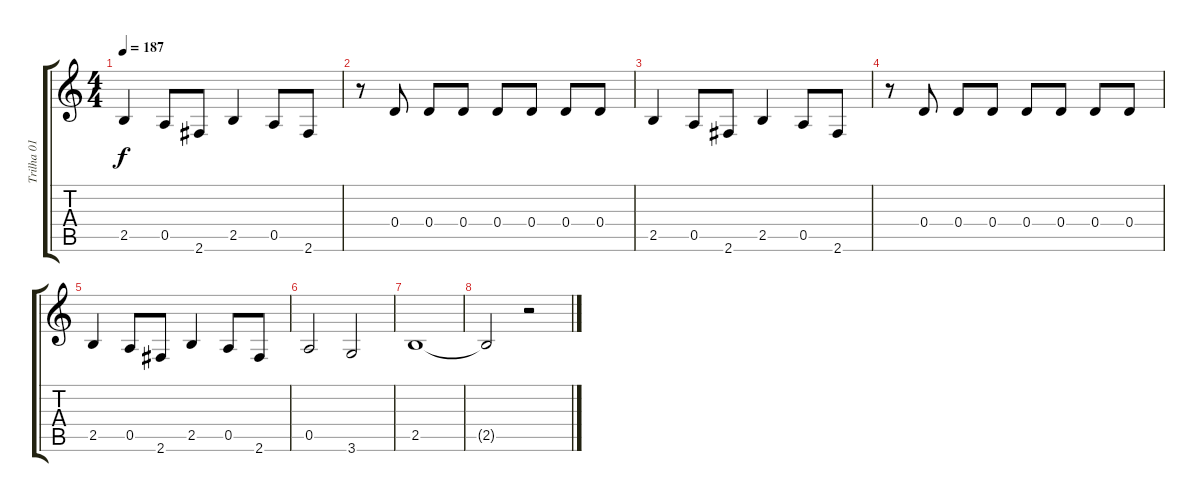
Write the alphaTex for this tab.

\track ("Trilha 01" "Trilha 01") {instrument distortionguitar}
\staff {score tabs}
\tuning (E4 B3 G3 D3 A2 E2) {hide}
\ts (4 4)
\tempo 187
\clef g2
\ks c
2.5.4{dy f} 0.5.8 2.6.8 2.5.4 0.5.8 2.6.8 |
r.8 0.4.8 0.4.8 0.4.8 0.4.8 0.4.8 0.4.8 0.4.8 |
2.5.4 0.5.8 2.6.8 2.5.4 0.5.8 2.6.8 |
r.8 0.4.8 0.4.8 0.4.8 0.4.8 0.4.8 0.4.8 0.4.8 |
2.5.4 0.5.8 2.6.8 2.5.4 0.5.8 2.6.8 |
0.5.2 3.6.2 |
2.5.1 |
2.5{t}.2 r.2
